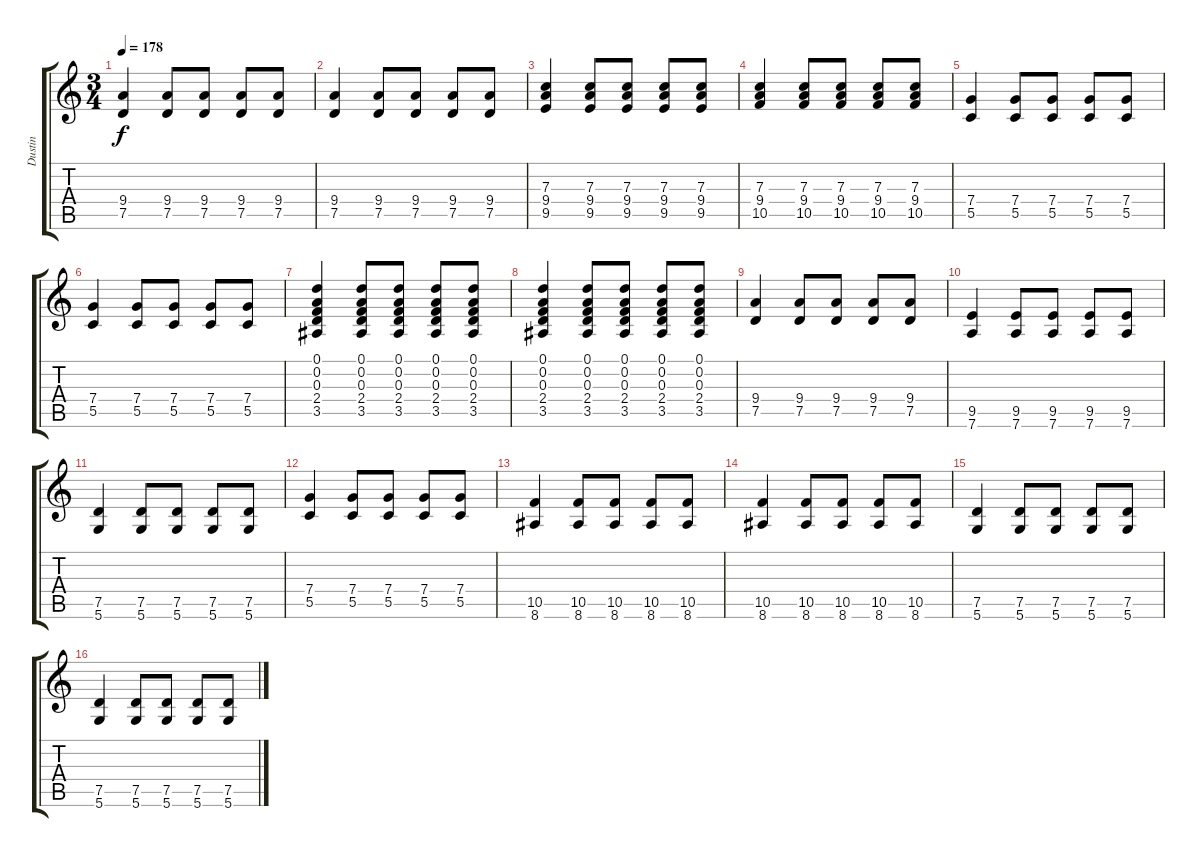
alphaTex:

\track ("Dustin" "Dustin") {instrument electricguitarjazz}
\staff {score tabs}
\tuning (D4 A3 F3 C3 G2 D2) {hide}
\ts (3 4)
\tempo 178
\clef g2
\ks c
(9.4 7.5).4{dy f} (9.4 7.5).8 (9.4 7.5).8 (9.4 7.5).8 (9.4 7.5).8 |
(9.4 7.5).4 (9.4 7.5).8 (9.4 7.5).8 (9.4 7.5).8 (9.4 7.5).8 |
(7.3 9.4 9.5).4 (7.3 9.4 9.5).8 (7.3 9.4 9.5).8 (7.3 9.4 9.5).8 (7.3 9.4 9.5).8 |
(7.3 9.4 10.5).4 (7.3 9.4 10.5).8 (7.3 9.4 10.5).8 (7.3 9.4 10.5).8 (7.3 9.4 10.5).8 |
(7.4 5.5).4 (7.4 5.5).8 (7.4 5.5).8 (7.4 5.5).8 (7.4 5.5).8 |
(7.4 5.5).4 (7.4 5.5).8 (7.4 5.5).8 (7.4 5.5).8 (7.4 5.5).8 |
(0.1 0.2 0.3 2.4 3.5).4 (0.1 0.2 0.3 2.4 3.5).8 (0.1 0.2 0.3 2.4 3.5).8 (0.1 0.2 0.3 2.4 3.5).8 (0.1 0.2 0.3 2.4 3.5).8 |
(0.1 0.2 0.3 2.4 3.5).4 (0.1 0.2 0.3 2.4 3.5).8 (0.1 0.2 0.3 2.4 3.5).8 (0.1 0.2 0.3 2.4 3.5).8 (0.1 0.2 0.3 2.4 3.5).8 |
(9.4 7.5).4 (9.4 7.5).8 (9.4 7.5).8 (9.4 7.5).8 (9.4 7.5).8 |
(9.5 7.6).4 (9.5 7.6).8 (9.5 7.6).8 (9.5 7.6).8 (9.5 7.6).8 |
(7.5 5.6).4 (7.5 5.6).8 (7.5 5.6).8 (7.5 5.6).8 (7.5 5.6).8 |
(7.4 5.5).4 (7.4 5.5).8 (7.4 5.5).8 (7.4 5.5).8 (7.4 5.5).8 |
(10.5 8.6).4 (10.5 8.6).8 (10.5 8.6).8 (10.5 8.6).8 (10.5 8.6).8 |
(10.5 8.6).4 (10.5 8.6).8 (10.5 8.6).8 (10.5 8.6).8 (10.5 8.6).8 |
(7.5 5.6).4 (7.5 5.6).8 (7.5 5.6).8 (7.5 5.6).8 (7.5 5.6).8 |
(7.5 5.6).4 (7.5 5.6).8 (7.5 5.6).8 (7.5 5.6).8 (7.5 5.6).8
